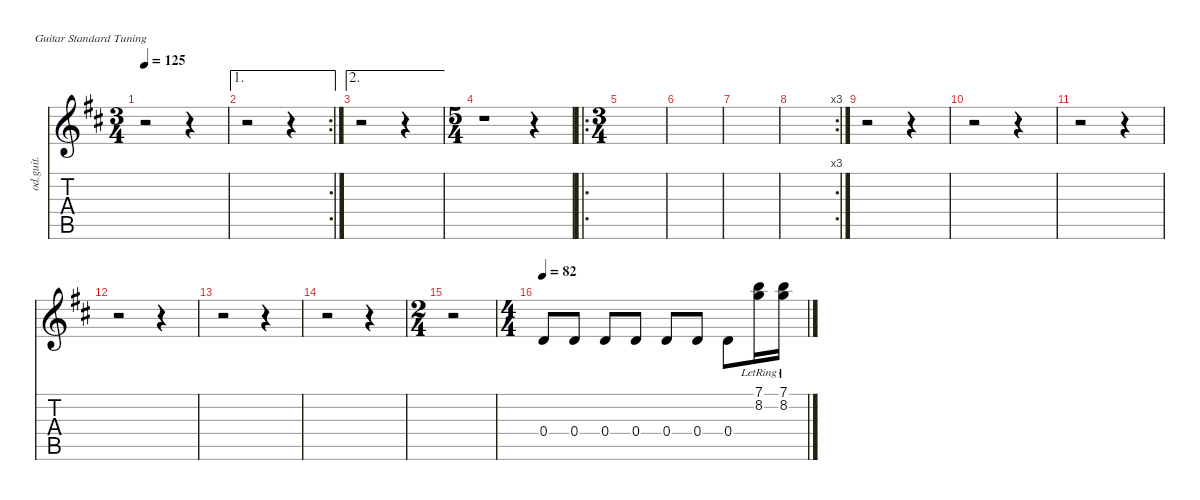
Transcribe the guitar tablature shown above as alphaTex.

\defaultSystemsLayout 4
\hideDynamics
\bracketExtendMode nobrackets
\track ("Guitar lead" "od.guit.") {instrument overdrivenguitar}
\staff {score tabs}
\tuning (E4 B3 G3 D3 A2 E2)
\ts (3 4)
\tempo 125
\clef g2
\ks d
r.2{dy f} r.4 |
\ae 1
\rc 2
r.2 r.4 |
\ae 2
r.2 r.4 |
\ts (5 4)
\beaming (8 6 4)
r.1 r.4 |
\ro
\ts (3 4)
\beaming (8 2 2 2)
|
|
|
\rc 3
|
r.2 r.4 |
r.2 r.4 |
r.2 r.4 |
r.2 r.4 |
r.2 r.4 |
r.2 r.4 |
\ts (2 4)
\beaming (8 2 2)
r.2 |
\ts (4 4)
\beaming (8 2 2 2 2)
\tempo 82
0.4{acc forcenatural}.8 0.4{acc forcenatural}.8 0.4{acc forcenatural}.8 0.4{acc forcenatural}.8 0.4{acc forcenatural}.8 0.4{acc forcenatural}.8 0.4{acc forcenatural}.8 (7.1{lr acc forcenatural} 8.2{lr acc forcenatural}).16{dy mf} (7.1{lr acc forcenatural} 8.2{lr acc forcenatural}).16
